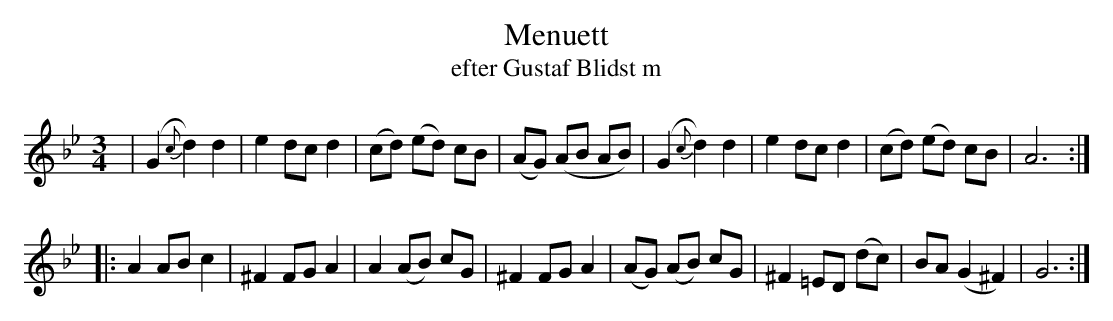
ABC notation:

X:1
T:Menuett
T:efter Gustaf Blidst m
M:3/4
K:Gm
L:1/8
O:Tobolsk, Ryssland/Skara, V¡sterg tland
|(G2 {c}d2) d2 | e2 dc d2| (cd) (ed) cB |(AG) (AB AB)| (G2 {c}d2) d2 | e2 dc d2| (cd) (ed) cB | A6 :|
|: A2 AB c2| ^F2 FG A2| A2 (AB) cG | ^F2 FG A2| (AG) (AB) cG | ^F2 =ED (dc) | BA (G2 ^F2) | G6 :|
